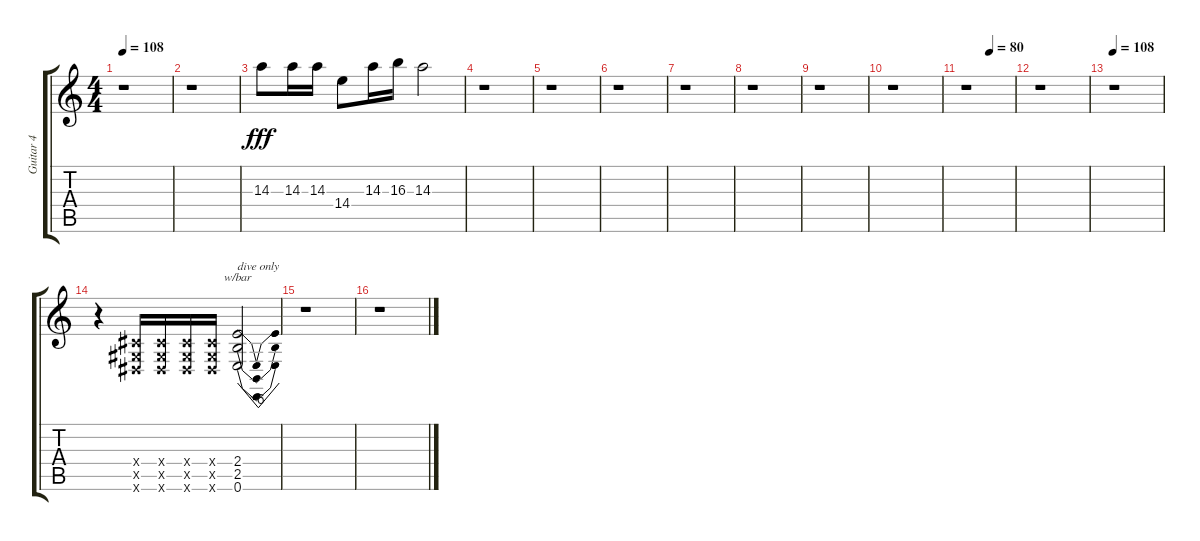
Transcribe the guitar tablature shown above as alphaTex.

\track ("Guitar 4" "Guitar 4") {instrument distortionguitar}
\staff {score tabs}
\tuning (E4 B3 G3 D3 A2 E2) {hide}
\ts (4 4)
\tempo 108
\clef g2
\ks c
r.1{dy fff} |
r.1 |
14.3.8 14.3.16 14.3.16 14.4.8 14.3.16 16.3.16 14.3.2 |
r.1 |
r.1 |
r.1 |
r.1 |
r.1 |
r.1 |
r.1 |
\tempo (80 0.5)
r.1 |
r.1 |
\tempo 108
r.1 |
r.4 (-1.4{x} -1.5{x} -1.6{x}).16 (-1.4{x} -1.5{x} -1.6{x}).16 (-1.4{x} -1.5{x} -1.6{x}).16 (-1.4{x} -1.5{x} -1.6{x}).16 (2.4 2.5 0.6).2{tbe (dip default 0 0 30 -24 60 0) txt "dive only"} |
r.1 |
r.1
